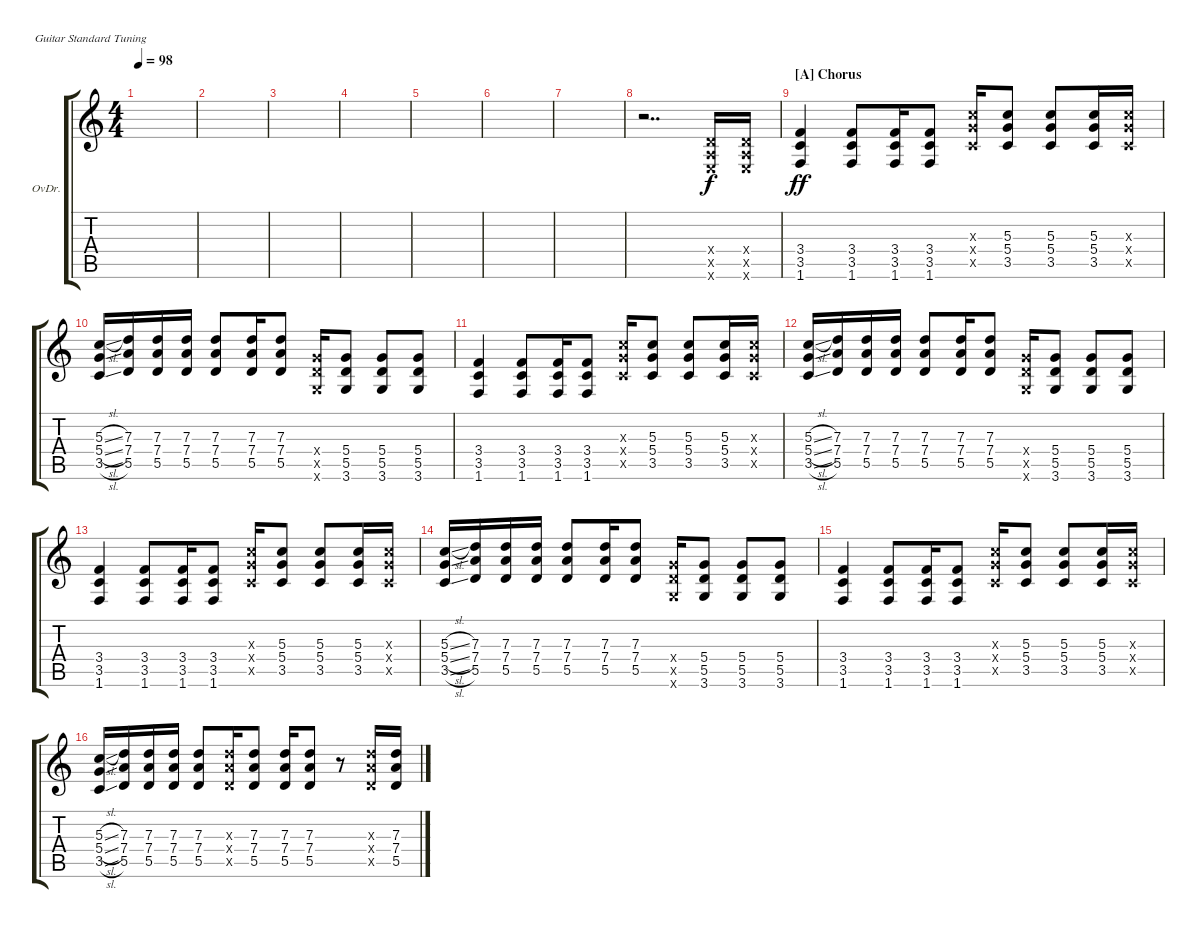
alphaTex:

\defaultSystemsLayout 4
\bracketExtendMode groupsimilarinstruments
\firstSystemTrackNameOrientation horizontal
\otherSystemsTrackNameOrientation horizontal
\track ("Overdriven Guitar (John Frucsiante)" "OvDr.") {instrument overdrivenguitar}
\staff {score tabs}
\tuning (E4 B3 G3 D3 A2 E2)
\ts (4 4)
\tempo 98
\clef g2
\ks c
|
|
\scale
0.333333 |
\scale
0.333333 |
\scale
0.333333 |
\scale
0.333333 |
\scale
0.333333 |
\scale
0.333333 r.2{dd} (0.6{x} 0.5{x} 0.4{x}).16 (0.4{x} 0.5{x} 0.6{x}).16 |
\section ("A" "Chorus")
\scale
0.333333 (1.6 3.5 3.4).4{dy ff} (3.4 3.5 1.6).8 (1.6 3.5 3.4).16 (3.4 3.5 1.6).8 (3.5{x} 5.4{x} 5.3{x}).16 (3.5 5.4 5.3).8 (3.5 5.4 5.3).8 (3.5 5.4 5.3).16 (3.5{x} 5.4{x} 5.3{x}).16 |
\scale
0.333333 (3.5{sl} 5.4{sl} 5.3{sl}).16 (5.5 7.4 7.3).16 (5.5 7.4 7.3).16 (7.3 7.4 5.5).16 (5.5 7.4 7.3).8 (7.3 7.4 5.5).16 (5.5 7.4 7.3).8 (3.6{x} 5.5{x} 5.4{x}).16 (3.6 5.5 5.4).8 (3.6 5.5 5.4).8 (3.6 5.5 5.4).8 |
\scale
0.333333 (1.6 3.5 3.4).4 (3.4 3.5 1.6).8 (1.6 3.5 3.4).16 (3.4 3.5 1.6).8 (3.5{x} 5.4{x} 5.3{x}).16 (3.5 5.4 5.3).8 (3.5 5.4 5.3).8 (3.5 5.4 5.3).16 (3.5{x} 5.4{x} 5.3{x}).16 |
\scale
0.333333 (3.5{sl} 5.4{sl} 5.3{sl}).16 (5.5 7.4 7.3).16 (5.5 7.4 7.3).16 (7.3 7.4 5.5).16 (5.5 7.4 7.3).8 (7.3 7.4 5.5).16 (5.5 7.4 7.3).8 (3.6{x} 5.5{x} 5.4{x}).16 (3.6 5.5 5.4).8 (3.6 5.5 5.4).8 (3.6 5.5 5.4).8 |
\scale
0.333333 (1.6 3.5 3.4).4 (3.4 3.5 1.6).8 (1.6 3.5 3.4).16 (3.4 3.5 1.6).8 (3.5{x} 5.4{x} 5.3{x}).16 (3.5 5.4 5.3).8 (3.5 5.4 5.3).8 (3.5 5.4 5.3).16 (3.5{x} 5.4{x} 5.3{x}).16 |
\scale
0.333333 (3.5{sl} 5.4{sl} 5.3{sl}).16 (5.5 7.4 7.3).16 (5.5 7.4 7.3).16 (7.3 7.4 5.5).16 (5.5 7.4 7.3).8 (7.3 7.4 5.5).16 (5.5 7.4 7.3).8 (3.6{x} 5.5{x} 5.4{x}).16 (3.6 5.5 5.4).8 (3.6 5.5 5.4).8 (3.6 5.5 5.4).8 |
\scale
0.333333 (1.6 3.5 3.4).4 (3.4 3.5 1.6).8 (1.6 3.5 3.4).16 (3.4 3.5 1.6).8 (3.5{x} 5.4{x} 5.3{x}).16 (3.5 5.4 5.3).8 (3.5 5.4 5.3).8 (3.5 5.4 5.3).16 (3.5{x} 5.4{x} 5.3{x}).16 |
\scale
0.333333 (3.5{sl} 5.4{sl} 5.3{sl}).16 (5.5 7.4 7.3).16 (5.5 7.4 7.3).16 (7.3 7.4 5.5).16 (5.5 7.4 7.3).8 (7.3{x} 7.4{x} 5.5{x}).16 (5.5 7.4 7.3).8 (5.5 7.4 7.3).16 (7.3 7.4 5.5).8 r.8 (7.3{x} 7.4{x} 5.5{x}).16 (5.5 7.4 7.3).16
